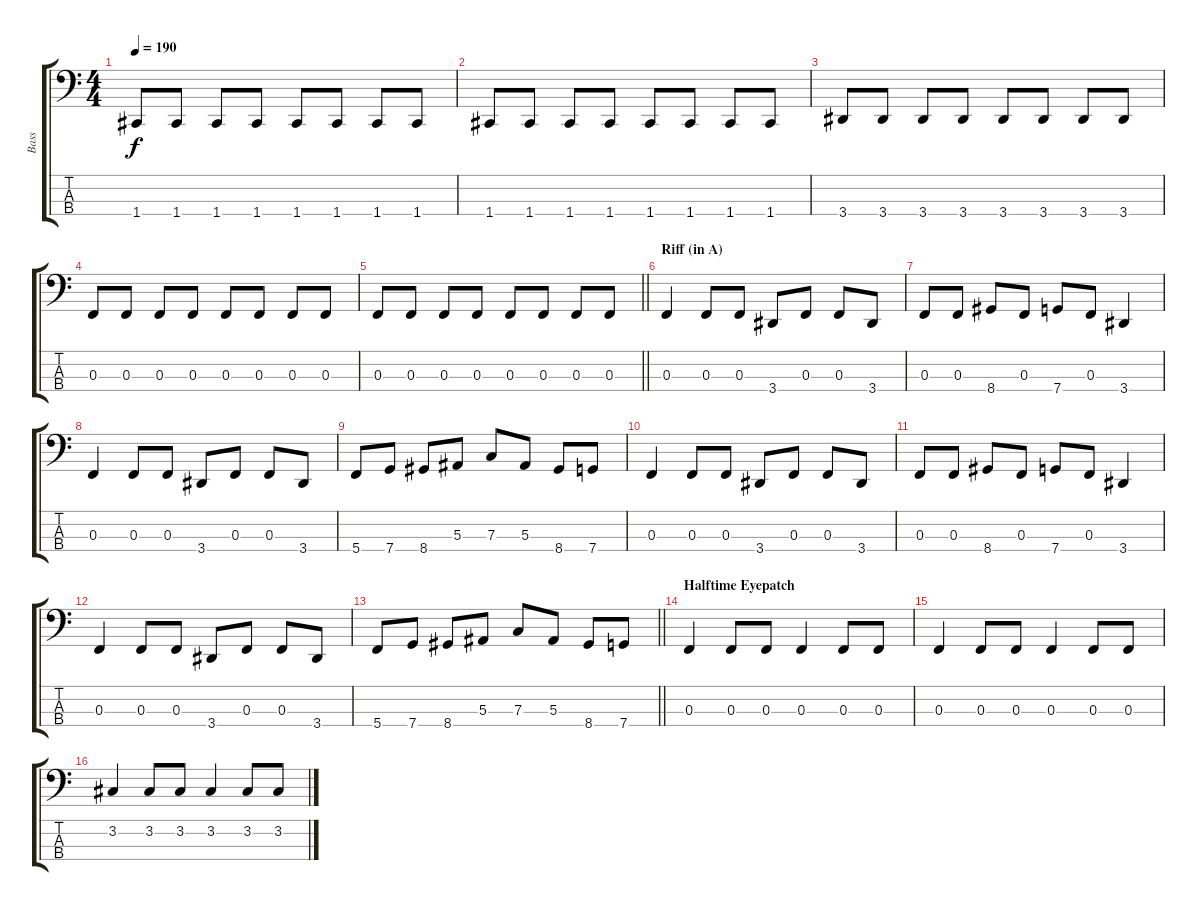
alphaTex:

\track ("Bass" "Bass") {instrument electricbasspick}
\staff {score tabs}
\tuning (Eb2 Bb1 F1 C1) {hide}
\ts (4 4)
\tempo 190
\clef f4
\ks c
1.4.8{dy f} 1.4.8 1.4.8 1.4.8 1.4.8 1.4.8 1.4.8 1.4.8 |
1.4.8 1.4.8 1.4.8 1.4.8 1.4.8 1.4.8 1.4.8 1.4.8 |
3.4.8 3.4.8 3.4.8 3.4.8 3.4.8 3.4.8 3.4.8 3.4.8 |
0.3.8 0.3.8 0.3.8 0.3.8 0.3.8 0.3.8 0.3.8 0.3.8 |
\barLineRight lightlight
0.3.8 0.3.8 0.3.8 0.3.8 0.3.8 0.3.8 0.3.8 0.3.8 |
\section ("" "Riff (in A)")
0.3.4 0.3.8 0.3.8 3.4.8 0.3.8 0.3.8 3.4.8 |
0.3.8 0.3.8 8.4.8 0.3.8 7.4.8 0.3.8 3.4.4 |
0.3.4 0.3.8 0.3.8 3.4.8 0.3.8 0.3.8 3.4.8 |
5.4.8 7.4.8 8.4.8 5.3.8 7.3.8 5.3.8 8.4.8 7.4.8 |
0.3.4 0.3.8 0.3.8 3.4.8 0.3.8 0.3.8 3.4.8 |
0.3.8 0.3.8 8.4.8 0.3.8 7.4.8 0.3.8 3.4.4 |
0.3.4 0.3.8 0.3.8 3.4.8 0.3.8 0.3.8 3.4.8 |
\barLineRight lightlight
5.4.8 7.4.8 8.4.8 5.3.8 7.3.8 5.3.8 8.4.8 7.4.8 |
\section ("" "Halftime Eyepatch")
0.3.4 0.3.8 0.3.8 0.3.4 0.3.8 0.3.8 |
0.3.4 0.3.8 0.3.8 0.3.4 0.3.8 0.3.8 |
3.2.4 3.2.8 3.2.8 3.2.4 3.2.8 3.2.8
